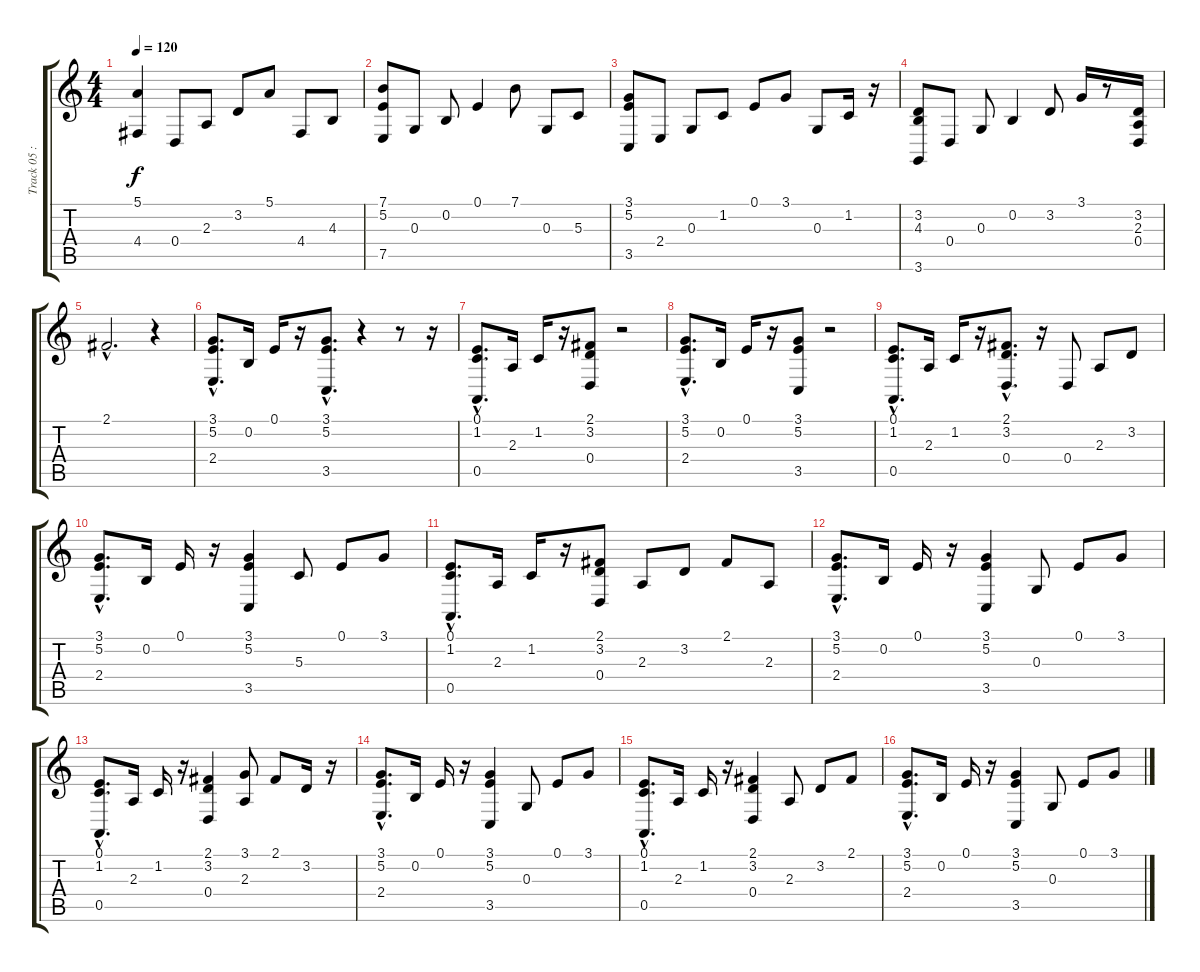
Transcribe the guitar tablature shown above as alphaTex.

\track ("Track 05 : unspecified" "Track 05 :") {instrument acousticgrandpiano}
\staff {score tabs}
\tuning (E4 B3 G3 D3 A2 E2) {hide}
\ts (4 4)
\tempo 120
\clef g2
\ks c
(5.1 4.4).4{dy f} 0.4.8 2.3.8 3.2.8 5.1.8 4.4.8 4.3.8 |
(7.1 5.2 7.5).8 0.3.8 0.2.8 0.1.4 7.1.8 0.3.8 5.3.8 |
(3.1 5.2 3.5).8 2.4.8 0.3.8 1.2.8 0.1.8 3.1.8 0.3.8 1.2.16 r.16 |
(3.2 4.3 3.6).8 0.4.8 0.3.8 0.2.4 3.2.8 3.1.16 r.8 (3.2 2.3 0.4).16 |
2.1{hac}.2{d} r.4 |
(3.1{hac} 5.2{hac} 2.4{hac}).8{d} 0.2.16 0.1.16 r.16 (3.1{hac} 5.2{hac} 3.5{hac}).8{d} r.4 r.8 r.16 |
(0.1{hac} 1.2{hac} 0.5{hac}).8{d} 2.3.16 1.2.16 r.16 (2.1 3.2 0.4).8 r.2 |
(3.1{hac} 5.2{hac} 2.4{hac}).8{d} 0.2.16 0.1.16 r.16 (3.1 5.2 3.5).8 r.2 |
(0.1{hac} 1.2{hac} 0.5{hac}).8{d} 2.3.16 1.2.16 r.16 (2.1{hac} 3.2{hac} 0.4{hac}).8{d} r.16 0.4.8 2.3.8 3.2.8 |
(3.1{hac} 5.2{hac} 2.4{hac}).8{d} 0.2.16 0.1.16 r.16 (3.1 5.2 3.5).4 5.3.8 0.1.8 3.1.8 |
(0.1{hac} 1.2{hac} 0.5{hac}).8{d} 2.3.16 1.2.16 r.16 (2.1 3.2 0.4).8 2.3.8 3.2.8 2.1.8 2.3.8 |
(3.1{hac} 5.2{hac} 2.4{hac}).8{d} 0.2.16 0.1.16 r.16 (3.1 5.2 3.5).4 0.3.8 0.1.8 3.1.8 |
(0.1{hac} 1.2{hac} 0.5{hac}).8{d} 2.3.16 1.2.16 r.16 (2.1 3.2 0.4).4 (3.1 2.3).8 2.1.8 3.2.16 r.16 |
(3.1{hac} 5.2{hac} 2.4{hac}).8{d} 0.2.16 0.1.16 r.16 (3.1 5.2 3.5).4 0.3.8 0.1.8 3.1.8 |
(0.1{hac} 1.2{hac} 0.5{hac}).8{d} 2.3.16 1.2.16 r.16 (2.1 3.2 0.4).4 2.3.8 3.2.8 2.1.8 |
(3.1{hac} 5.2{hac} 2.4{hac}).8{d} 0.2.16 0.1.16 r.16 (3.1 5.2 3.5).4 0.3.8 0.1.8 3.1.8
